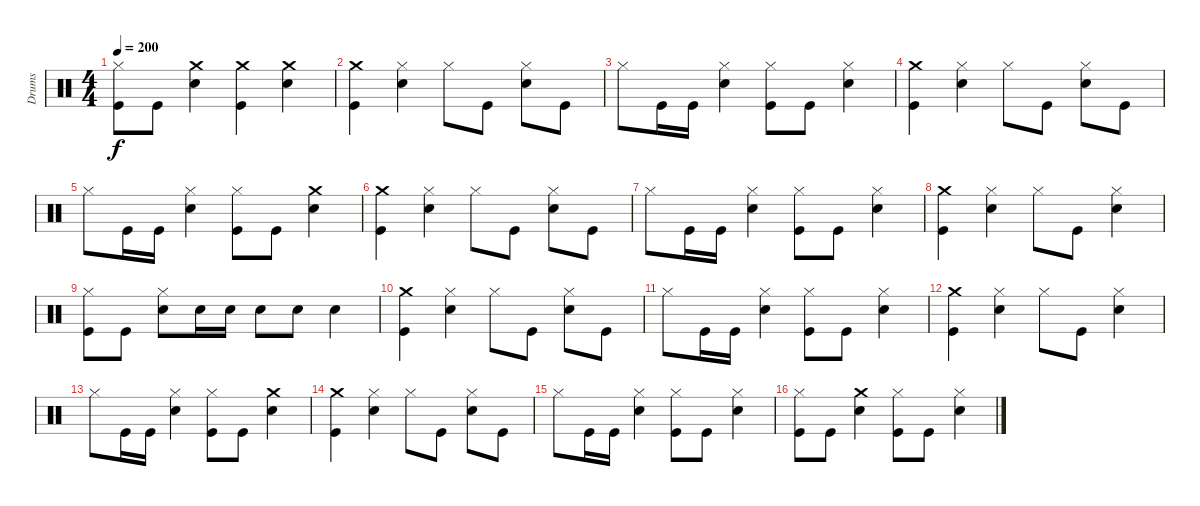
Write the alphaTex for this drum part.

\track ("Drums" "Drums") {instrument percussion}
\staff {score}
\articulation defaults
\ts (4 4)
\tempo 200
\clef neutral
\ks c
("Kick (hit)" "Hi-Hat (closed)").8{dy f} "Kick (hit)".8 ("Crash medium (hit)" "Snare (hit) 2").4 ("Kick (hit)" "Crash medium (hit)").4 ("Snare (hit) 2" "Crash medium (hit)").4 |
("Kick (hit)" "Crash medium (hit)").4 ("Snare (hit) 2" "Hi-Hat (closed)").4 "Hi-Hat (closed)".8 "Kick (hit)".8 ("Snare (hit) 2" "Hi-Hat (closed)").8 "Kick (hit)".8 |
"Hi-Hat (closed)".8 "Kick (hit)".16 "Kick (hit)".16 ("Snare (hit) 2" "Hi-Hat (closed)").4 ("Kick (hit)" "Hi-Hat (closed)").8 "Kick (hit)".8 ("Snare (hit) 2" "Hi-Hat (closed)").4 |
("Kick (hit)" "Crash medium (hit)").4 ("Hi-Hat (closed)" "Snare (hit) 2").4 "Hi-Hat (closed)".8 "Kick (hit)".8 ("Snare (hit) 2" "Hi-Hat (closed)").8 "Kick (hit)".8 |
"Hi-Hat (closed)".8 "Kick (hit)".16 "Kick (hit)".16 ("Snare (hit) 2" "Hi-Hat (closed)").4 ("Kick (hit)" "Hi-Hat (closed)").8 "Kick (hit)".8 ("Crash medium (hit)" "Snare (hit) 2").4 |
("Kick (hit)" "Crash medium (hit)").4 ("Hi-Hat (closed)" "Snare (hit) 2").4 "Hi-Hat (closed)".8 "Kick (hit)".8 ("Snare (hit) 2" "Hi-Hat (closed)").8 "Kick (hit)".8 |
"Hi-Hat (closed)".8 "Kick (hit)".16 "Kick (hit)".16 ("Snare (hit) 2" "Hi-Hat (closed)").4 ("Kick (hit)" "Hi-Hat (closed)").8 "Kick (hit)".8 ("Snare (hit) 2" "Hi-Hat (closed)").4 |
("Kick (hit)" "Crash medium (hit)").4 ("Hi-Hat (closed)" "Snare (hit) 2").4 "Hi-Hat (closed)".8 "Kick (hit)".8 ("Snare (hit) 2" "Hi-Hat (closed)").4 |
("Kick (hit)" "Hi-Hat (closed)").8 "Kick (hit)".8 ("Snare (hit) 2" "Hi-Hat (closed)").8 "Snare (hit) 2".16 "Snare (hit) 2".16 "Snare (hit) 2".8 "Snare (hit) 2".8 "Snare (hit) 2".4 |
("Kick (hit)" "Crash medium (hit)").4 ("Hi-Hat (closed)" "Snare (hit) 2").4 "Hi-Hat (closed)".8 "Kick (hit)".8 ("Snare (hit) 2" "Hi-Hat (closed)").8 "Kick (hit)".8 |
"Hi-Hat (closed)".8 "Kick (hit)".16 "Kick (hit)".16 ("Snare (hit) 2" "Hi-Hat (closed)").4 ("Kick (hit)" "Hi-Hat (closed)").8 "Kick (hit)".8 ("Snare (hit) 2" "Hi-Hat (closed)").4 |
("Kick (hit)" "Crash medium (hit)").4 ("Hi-Hat (closed)" "Snare (hit) 2").4 "Hi-Hat (closed)".8 "Kick (hit)".8 ("Snare (hit) 2" "Hi-Hat (closed)").4 |
"Hi-Hat (closed)".8 "Kick (hit)".16 "Kick (hit)".16 ("Snare (hit) 2" "Hi-Hat (closed)").4 ("Kick (hit)" "Hi-Hat (closed)").8 "Kick (hit)".8 ("Crash medium (hit)" "Snare (hit) 2").4 |
("Kick (hit)" "Crash medium (hit)").4 ("Hi-Hat (closed)" "Snare (hit) 2").4 "Hi-Hat (closed)".8 "Kick (hit)".8 ("Snare (hit) 2" "Hi-Hat (closed)").8 "Kick (hit)".8 |
"Hi-Hat (closed)".8 "Kick (hit)".16 "Kick (hit)".16 ("Snare (hit) 2" "Hi-Hat (closed)").4 ("Kick (hit)" "Hi-Hat (closed)").8 "Kick (hit)".8 ("Snare (hit) 2" "Hi-Hat (closed)").4 |
("Kick (hit)" "Hi-Hat (closed)").8 "Kick (hit)".8 ("Snare (hit) 2" "Crash medium (hit)").4 ("Kick (hit)" "Hi-Hat (closed)").8 "Kick (hit)".8 ("Snare (hit) 2" "Hi-Hat (closed)").4
